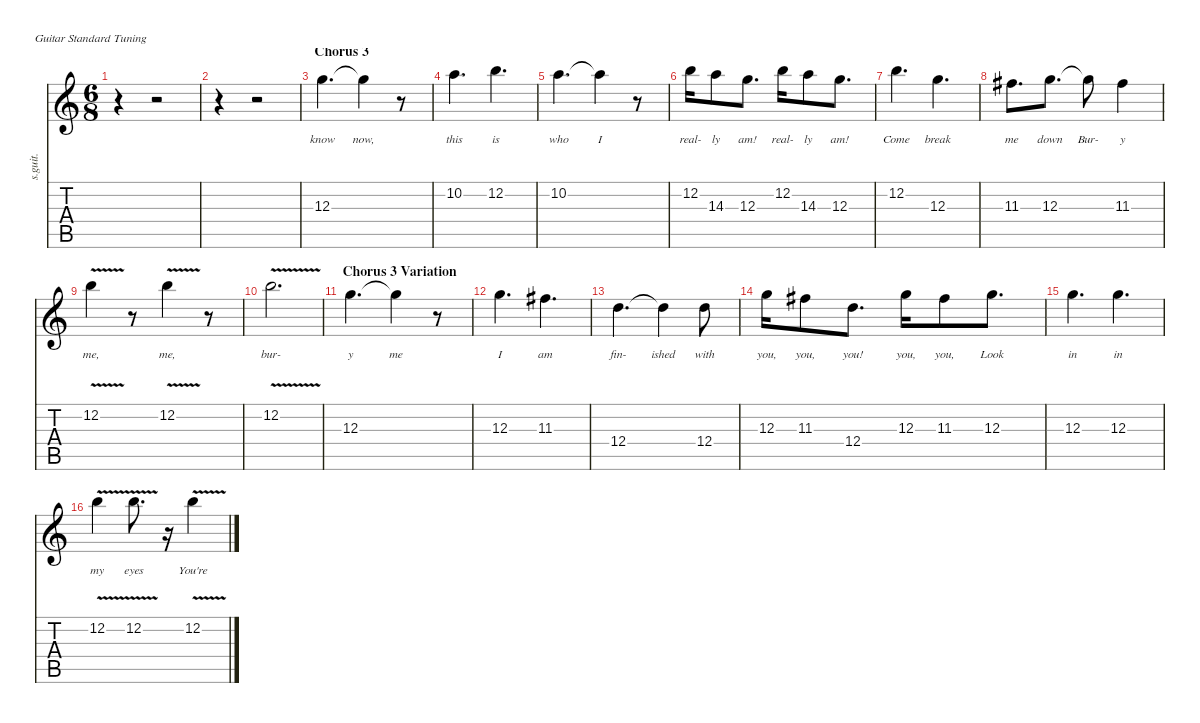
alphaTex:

\defaultSystemsLayout 4
\hideDynamics
\bracketExtendMode nobrackets
\track ("Jared (Vocals)" "s.guit.") {instrument oboe}
\staff {score tabs}
\tuning (E4 B3 G3 D3 A2 E2)
\displaytranspose 12
\ts (6 8)
\tempo (94 hide)
\clef g2
\ks c
r.4{dy f} r.2 |
r.4 r.2 |
\section ("" "Chorus 3")
12.3.4{d lyrics (0 "know") lyrics (1 "") lyrics (2 "") lyrics (3 "") lyrics (4 "")} 12.3{t}.4{lyrics (0 "now,") lyrics (1 "") lyrics (2 "") lyrics (3 "") lyrics (4 "")} r.8 |
10.2.4{d lyrics (0 "this") lyrics (1 "") lyrics (2 "") lyrics (3 "") lyrics (4 "")} 12.2.4{d lyrics (0 "is") lyrics (1 "") lyrics (2 "") lyrics (3 "") lyrics (4 "")} |
10.2.4{d lyrics (0 "who") lyrics (1 "") lyrics (2 "") lyrics (3 "") lyrics (4 "")} 10.2{t}.4{lyrics (0 "I") lyrics (1 "") lyrics (2 "") lyrics (3 "") lyrics (4 "")} r.8 |
12.2.16{lyrics (0 "real-") lyrics (1 "") lyrics (2 "") lyrics (3 "") lyrics (4 "")} 14.3.8{lyrics (0 "ly") lyrics (1 "") lyrics (2 "") lyrics (3 "") lyrics (4 "")} 12.3.8{d lyrics (0 "am!") lyrics (1 "") lyrics (2 "") lyrics (3 "") lyrics (4 "")} 12.2.16{lyrics (0 "real-") lyrics (1 "") lyrics (2 "") lyrics (3 "") lyrics (4 "")} 14.3.8{lyrics (0 "ly") lyrics (1 "") lyrics (2 "") lyrics (3 "") lyrics (4 "")} 12.3.8{d lyrics (0 "am!") lyrics (1 "") lyrics (2 "") lyrics (3 "") lyrics (4 "")} |
12.2.4{d lyrics (0 "Come") lyrics (1 "") lyrics (2 "") lyrics (3 "") lyrics (4 "")} 12.3.4{d lyrics (0 "break") lyrics (1 "") lyrics (2 "") lyrics (3 "") lyrics (4 "")} |
11.3{acc #}.8{d lyrics (0 "me") lyrics (1 "") lyrics (2 "") lyrics (3 "") lyrics (4 "")} 12.3.8{d lyrics (0 "down") lyrics (1 "") lyrics (2 "") lyrics (3 "") lyrics (4 "")} 12.3{t}.8{lyrics (0 "Bur-") lyrics (1 "") lyrics (2 "") lyrics (3 "") lyrics (4 "")} 11.3{acc #}.4{lyrics (0 "y") lyrics (1 "") lyrics (2 "") lyrics (3 "") lyrics (4 "")} |
12.2{v}.4{lyrics (0 "me,") lyrics (1 "") lyrics (2 "") lyrics (3 "") lyrics (4 "")} r.8 12.2{v}.4{lyrics (0 "me,") lyrics (1 "") lyrics (2 "") lyrics (3 "") lyrics (4 "")} r.8 |
12.2{v}.2{d lyrics (0 "bur-") lyrics (1 "") lyrics (2 "") lyrics (3 "") lyrics (4 "")} |
\section ("" "Chorus 3 Variation")
12.3.4{d lyrics (0 "y") lyrics (1 "") lyrics (2 "") lyrics (3 "") lyrics (4 "")} 12.3{t}.4{lyrics (0 "me") lyrics (1 "") lyrics (2 "") lyrics (3 "") lyrics (4 "")} r.8 |
12.3.4{d lyrics (0 "I") lyrics (1 "") lyrics (2 "") lyrics (3 "") lyrics (4 "")} 11.3{acc #}.4{d lyrics (0 "am") lyrics (1 "") lyrics (2 "") lyrics (3 "") lyrics (4 "")} |
12.4.4{d lyrics (0 "fin-") lyrics (1 "") lyrics (2 "") lyrics (3 "") lyrics (4 "")} 12.4{t}.4{lyrics (0 "ished") lyrics (1 "") lyrics (2 "") lyrics (3 "") lyrics (4 "")} 12.4.8{lyrics (0 "with") lyrics (1 "") lyrics (2 "") lyrics (3 "") lyrics (4 "")} |
12.3.16{lyrics (0 "you,") lyrics (1 "") lyrics (2 "") lyrics (3 "") lyrics (4 "")} 11.3{acc #}.8{lyrics (0 "you,") lyrics (1 "") lyrics (2 "") lyrics (3 "") lyrics (4 "")} 12.4.8{d lyrics (0 "you!") lyrics (1 "") lyrics (2 "") lyrics (3 "") lyrics (4 "")} 12.3.16{lyrics (0 "you,") lyrics (1 "") lyrics (2 "") lyrics (3 "") lyrics (4 "")} 11.3{acc #}.8{lyrics (0 "you,") lyrics (1 "") lyrics (2 "") lyrics (3 "") lyrics (4 "")} 12.3.8{d lyrics (0 "Look") lyrics (1 "") lyrics (2 "") lyrics (3 "") lyrics (4 "")} |
12.3.4{d lyrics (0 "in") lyrics (1 "") lyrics (2 "") lyrics (3 "") lyrics (4 "")} 12.3.4{d lyrics (0 "in") lyrics (1 "") lyrics (2 "") lyrics (3 "") lyrics (4 "")} |
12.2{v}.4{lyrics (0 "my") lyrics (1 "") lyrics (2 "") lyrics (3 "") lyrics (4 "")} 12.2{v}.8{d lyrics (0 "eyes") lyrics (1 "") lyrics (2 "") lyrics (3 "") lyrics (4 "")} r.16 12.2{v}.4{lyrics (0 "You're") lyrics (1 "") lyrics (2 "") lyrics (3 "") lyrics (4 "")}
